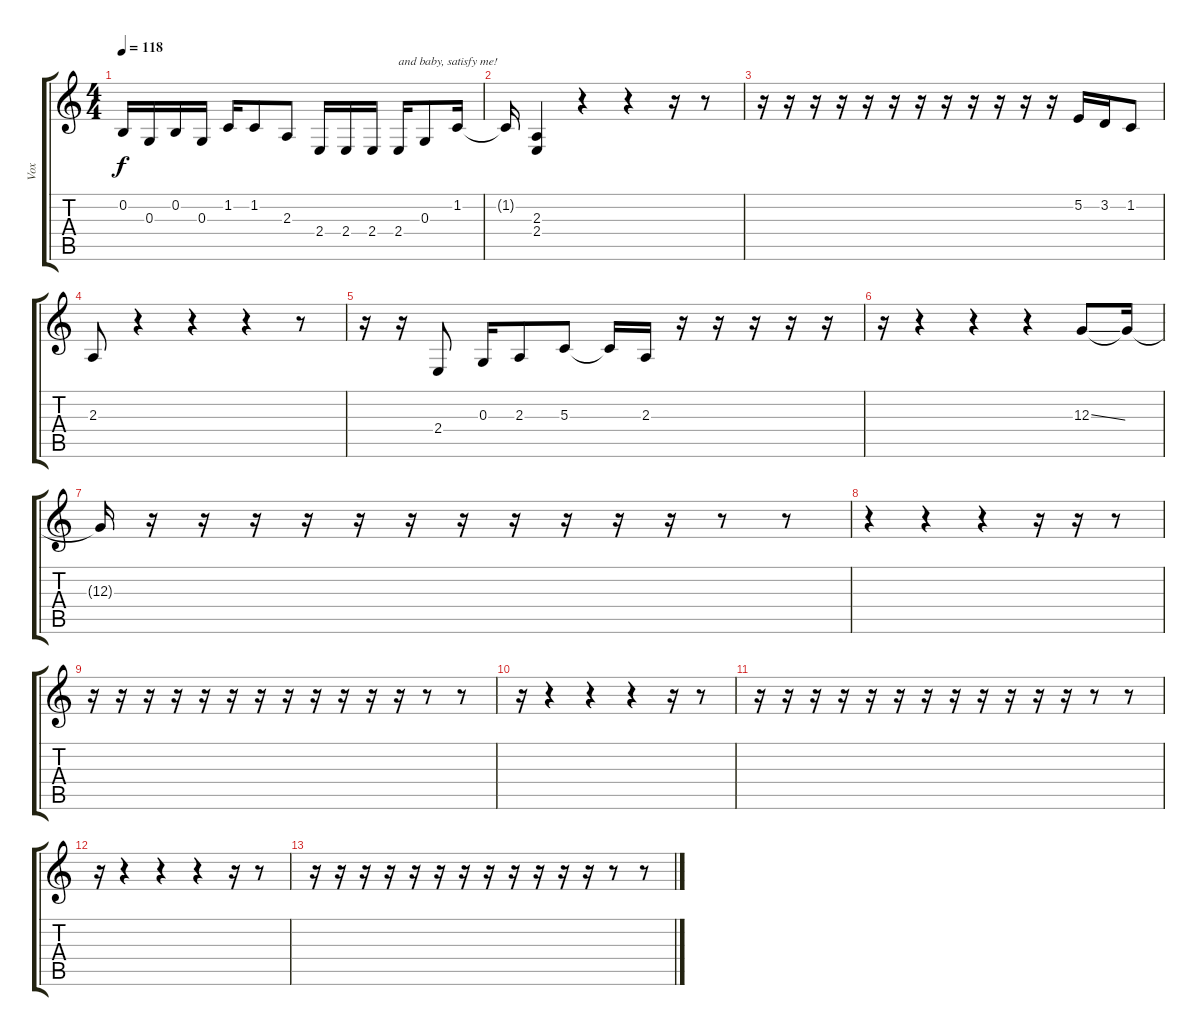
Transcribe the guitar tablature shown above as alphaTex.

\track ("Vox" "Vox") {instrument accordion}
\staff {score tabs}
\tuning (E4 B3 G3 D3 A2 E2) {hide}
\ts (4 4)
\tempo 118
\clef g2
\ks c
0.2.16{dy f} 0.3.16 0.2.16 0.3.16 1.2.16 1.2.8 2.3.8 2.4.16 2.4.16 2.4.16 2.4.16{txt "and baby, satisfy me!"} 0.3.8 1.2.16 |
1.2{t}.16 (2.3 2.4).4 r.4 r.4 r.16 r.8 |
r.16 r.16 r.16 r.16 r.16 r.16 r.16 r.16 r.16 r.16 r.16 r.16 5.2.16 3.2.16 1.2.8 |
2.3.8 r.4 r.4 r.4 r.8 |
r.16 r.16 2.4.8 0.3.16 2.3.8 5.3.8 5.3{t}.16 2.3.16 r.16 r.16 r.16 r.16 r.16 |
r.16 r.4 r.4 r.4 12.3{ss}.8 12.3{t}.16 |
12.3{t}.16 r.16 r.16 r.16 r.16 r.16 r.16 r.16 r.16 r.16 r.16 r.16 r.8 r.8 |
r.4 r.4 r.4 r.16 r.16 r.8 |
r.16 r.16 r.16 r.16 r.16 r.16 r.16 r.16 r.16 r.16 r.16 r.16 r.8 r.8 |
r.16 r.4 r.4 r.4 r.16 r.8 |
r.16 r.16 r.16 r.16 r.16 r.16 r.16 r.16 r.16 r.16 r.16 r.16 r.8 r.8 |
r.16 r.4 r.4 r.4 r.16 r.8 |
r.16 r.16 r.16 r.16 r.16 r.16 r.16 r.16 r.16 r.16 r.16 r.16 r.8 r.8
